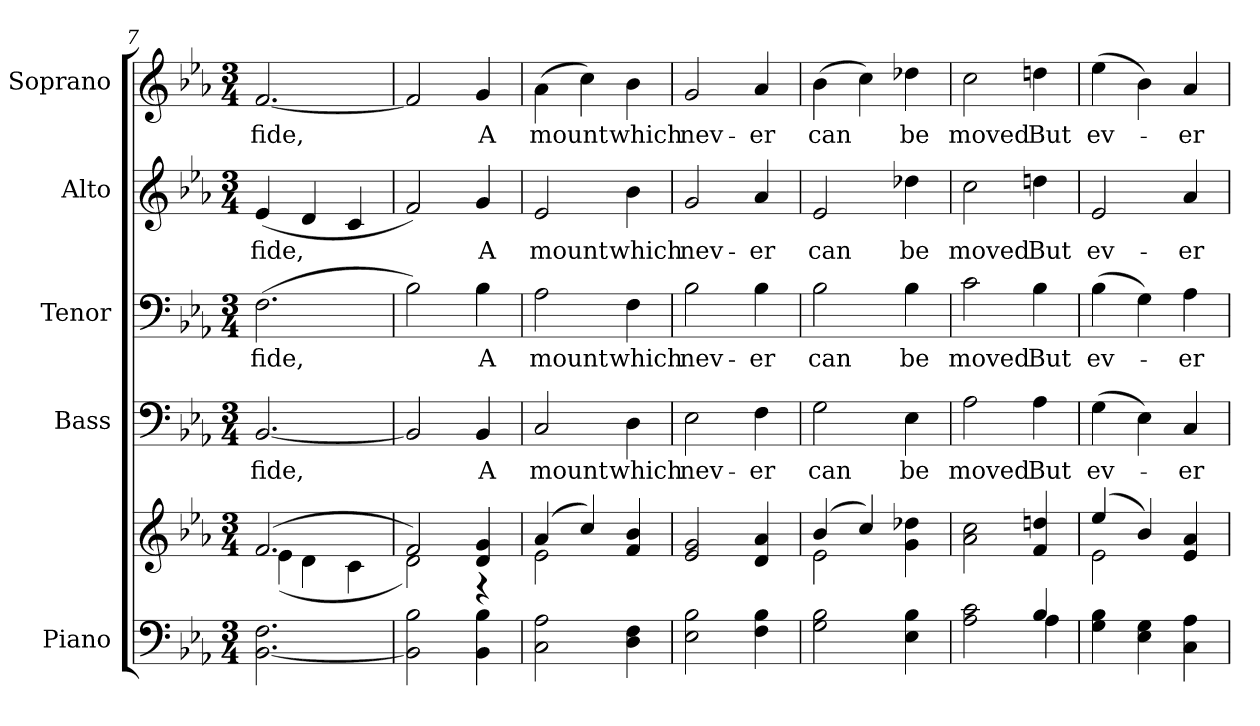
**kern	**kern	**kern	**text	**kern	**text	**kern	**text	**kern	**text
*part5	*part5	*part4	*part4	*part3	*part3	*part2	*part2	*part1	*part1
*staff6	*staff5	*staff4	*staff4	*staff3	*staff3	*staff2	*staff2	*staff1	*staff1
*I"Piano	*	*I"Bass	*	*I"Tenor	*	*I"Alto	*	*I"Soprano	*
*I'Pno.	*	*I'B.	*	*I'T.	*	*I'A.	*	*I'S.	*
*clefF4	*clefG2	*clefF4	*	*clefF4	*	*clefG2	*	*clefG2	*
*k[b-e-a-]	*k[b-e-a-]	*k[b-e-a-]	*	*k[b-e-a-]	*	*k[b-e-a-]	*	*k[b-e-a-]	*
*E-:	*E-:	*E-:	*	*E-:	*	*E-:	*	*E-:	*
*M3/4	*M3/4	*M3/4	*	*M3/4	*	*M3/4	*	*M3/4	*
=7	=7	=7	=7	=7	=7	=7	=7	=7	=7
*	*^	*	*	*	*	*	*	*	*
!	!	!	!	!LO:LY:b:color=#000000	!	!	!	!	!	!
!	!	!	!	!	!	!LO:LY:b:color=#000000	!	!	!	!
!	!	!	!	!	!	!	!	!LO:LY:b:color=#000000	!	!
!	!	!	!	!	!	!	!	!	!	!LO:LY:b:color=#000000
[<2.BB-i\ 2.Fi	(2.fi/	(4e-i\	[<2.BB-i/	-fide,	(2.Fi\	-fide,	(4e-i/	-fide,	[<2.fi/	-fide,
.	.	4di\	.	.	.	.	4di/	.	.	.
.	.	4ci\	.	.	.	.	4ci/	.	.	.
=8	=8	=8	=8	=8	=8	=8	=8	=8	=8	=8
2BB-i\] 2B-i	2fi/)	2di\)	2BB-i/]	.	2B-i\)	.	2fi/)	.	2fi/]	.
!	!	!	!	!LO:LY:b:color=#000000	!	!	!	!	!	!
!	!	!	!	!	!	!LO:LY:b:color=#000000	!	!	!	!
!	!	!	!	!	!	!	!	!LO:LY:b:color=#000000	!	!
!	!	!	!	!	!	!	!	!	!	!LO:LY:b:color=#000000
4BB-i\ 4B-i	4di/ 4gi	4r	4BB-i/	A	4B-i\	A	4gi/	A	4gi/	A
!!LO:PB:g=z
=9	=9	=9	=9	=9	=9	=9	=9	=9	=9	=9
!	!	!	!	!LO:LY:b:color=#000000	!	!	!	!	!	!
!	!	!	!	!	!	!LO:LY:b:color=#000000	!	!	!	!
!	!	!	!	!	!	!	!	!LO:LY:b:color=#000000	!	!
!	!	!	!	!	!	!	!	!	!	!LO:LY:b:color=#000000
2Ci\ 2A-i	(4a-i/	2e-i\	2Ci/	mount	2A-i\	mount	2e-i/	mount	(4a-i\	mount
.	4cci/)	.	.	.	.	.	.	.	4cci\)	.
!	!	!	!	!LO:LY:b:color=#000000	!	!	!	!	!	!
!	!	!	!	!	!	!LO:LY:b:color=#000000	!	!	!	!
!	!	!	!	!	!	!	!	!LO:LY:b:color=#000000	!	!
!	!	!	!	!	!	!	!	!	!	!LO:LY:b:color=#000000
4Di\ 4Fi	4fi/ 4b-i	4ryy	4Di\	which	4Fi\	which	4b-i\	which	4b-i\	which
*	*v	*v	*	*	*	*	*	*	*	*
=10	=10	=10	=10	=10	=10	=10	=10	=10	=10
*	*^	*	*	*	*	*	*	*	*
!	!	!	!	!LO:LY:b:color=#000000	!	!	!	!	!	!
*	*v	*v	*	*	*	*	*	*	*	*
*	*^	*	*	*	*	*	*	*	*
!	!	!	!	!	!	!LO:LY:b:color=#000000	!	!	!	!
*	*v	*v	*	*	*	*	*	*	*	*
*	*^	*	*	*	*	*	*	*	*
!	!	!	!	!	!	!	!	!LO:LY:b:color=#000000	!	!
*	*v	*v	*	*	*	*	*	*	*	*
*	*^	*	*	*	*	*	*	*	*
!	!	!	!	!	!	!	!	!	!	!LO:LY:b:color=#000000
*	*v	*v	*	*	*	*	*	*	*	*
2E-i\ 2B-i	2e-i/ 2gi	2E-i\	nev-	2B-i\	nev-	2gi/	nev-	2gi/	nev-
!	!	!	!LO:LY:b:color=#000000	!	!	!	!	!	!
!	!	!	!	!	!LO:LY:b:color=#000000	!	!	!	!
!	!	!	!	!	!	!	!LO:LY:b:color=#000000	!	!
!	!	!	!	!	!	!	!	!	!LO:LY:b:color=#000000
4Fi\ 4B-i	4di/ 4a-i	4Fi\	-er	4B-i\	-er	4a-i/	-er	4a-i/	-er
=11	=11	=11	=11	=11	=11	=11	=11	=11	=11
*	*^	*	*	*	*	*	*	*	*
!	!	!	!	!LO:LY:b:color=#000000	!	!	!	!	!	!
!	!	!	!	!	!	!LO:LY:b:color=#000000	!	!	!	!
!	!	!	!	!	!	!	!	!LO:LY:b:color=#000000	!	!
!	!	!	!	!	!	!	!	!	!	!LO:LY:b:color=#000000
2Gi\ 2B-i	(4b-i/	2e-i\	2Gi\	can	2B-i\	can	2e-i/	can	(4b-i\	can
.	4cci/)	.	.	.	.	.	.	.	4cci\)	.
!	!	!	!	!LO:LY:b:color=#000000	!	!	!	!	!	!
!	!	!	!	!	!	!LO:LY:b:color=#000000	!	!	!	!
!	!	!	!	!	!	!	!	!LO:LY:b:color=#000000	!	!
!	!	!	!	!	!	!	!	!	!	!LO:LY:b:color=#000000
4E-i\ 4B-i	4gi\ 4dd-Xi	4ryy	4E-i\	be	4B-i\	be	4dd-Xi\	be	4dd-Xi\	be
*	*v	*v	*	*	*	*	*	*	*	*
=12	=12	=12	=12	=12	=12	=12	=12	=12	=12
*^	*	*	*	*	*	*	*	*	*
*	*	*^	*	*	*	*	*	*	*	*
!	!	!	!	!	!LO:LY:b:color=#000000	!	!	!	!	!	!
*	*	*v	*v	*	*	*	*	*	*	*	*
*	*	*^	*	*	*	*	*	*	*	*
!	!	!	!	!	!	!	!LO:LY:b:color=#000000	!	!	!	!
*	*	*v	*v	*	*	*	*	*	*	*	*
*	*	*^	*	*	*	*	*	*	*	*
!	!	!	!	!	!	!	!	!	!LO:LY:b:color=#000000	!	!
*	*	*v	*v	*	*	*	*	*	*	*	*
*	*	*^	*	*	*	*	*	*	*	*
!	!	!	!	!	!	!	!	!	!	!	!LO:LY:b:color=#000000
*	*	*v	*v	*	*	*	*	*	*	*	*
2A-i\ 2ci	2ryy	2a-i\ 2cci	2A-i\	moved	2ci\	moved	2cci\	moved	2cci\	moved
!	!	!	!	!LO:LY:b:color=#000000	!	!	!	!	!	!
!	!	!	!	!	!	!LO:LY:b:color=#000000	!	!	!	!
!	!	!	!	!	!	!	!	!LO:LY:b:color=#000000	!	!
!	!	!	!	!	!	!	!	!	!	!LO:LY:b:color=#000000
4B-i/	4A-i\	4fi/ 4ddni	4A-i\	But	4B-i\	But	4ddni\	But	4ddni\	But
*v	*v	*	*	*	*	*	*	*	*	*
!!LO:PB:g=z
=13	=13	=13	=13	=13	=13	=13	=13	=13	=13
*	*^	*	*	*	*	*	*	*	*
*^	*	*	*	*	*	*	*	*	*	*
!	!	!	!	!	!LO:LY:b:color=#000000	!	!	!	!	!	!
*v	*v	*	*	*	*	*	*	*	*	*	*
*^	*	*	*	*	*	*	*	*	*	*
!	!	!	!	!	!	!	!LO:LY:b:color=#000000	!	!	!	!
*v	*v	*	*	*	*	*	*	*	*	*	*
*^	*	*	*	*	*	*	*	*	*	*
!	!	!	!	!	!	!	!	!	!LO:LY:b:color=#000000	!	!
*v	*v	*	*	*	*	*	*	*	*	*	*
*^	*	*	*	*	*	*	*	*	*	*
!	!	!	!	!	!	!	!	!	!	!	!LO:LY:b:color=#000000
*v	*v	*	*	*	*	*	*	*	*	*	*
4Gi\ 4B-i	(4ee-i/	2e-i\	(4Gi\	ev-	(4B-i\	ev-	2e-i/	ev-	(4ee-i\	ev-
4E-i\ 4Gi	4b-i/)	.	4E-i\)	.	4Gi\)	.	.	.	4b-i\)	.
!	!	!	!	!LO:LY:b:color=#000000	!	!	!	!	!	!
!	!	!	!	!	!	!LO:LY:b:color=#000000	!	!	!	!
!	!	!	!	!	!	!	!	!LO:LY:b:color=#000000	!	!
!	!	!	!	!	!	!	!	!	!	!LO:LY:b:color=#000000
4Ci\ 4A-i	4e-i/ 4a-i	4ryy	4Ci/	-er	4A-i\	-er	4a-i/	-er	4a-i/	-er
*	*v	*v	*	*	*	*	*	*	*	*
=	=	=	=	=	=	=	=	=	=
*-	*-	*-	*-	*-	*-	*-	*-	*-	*-
